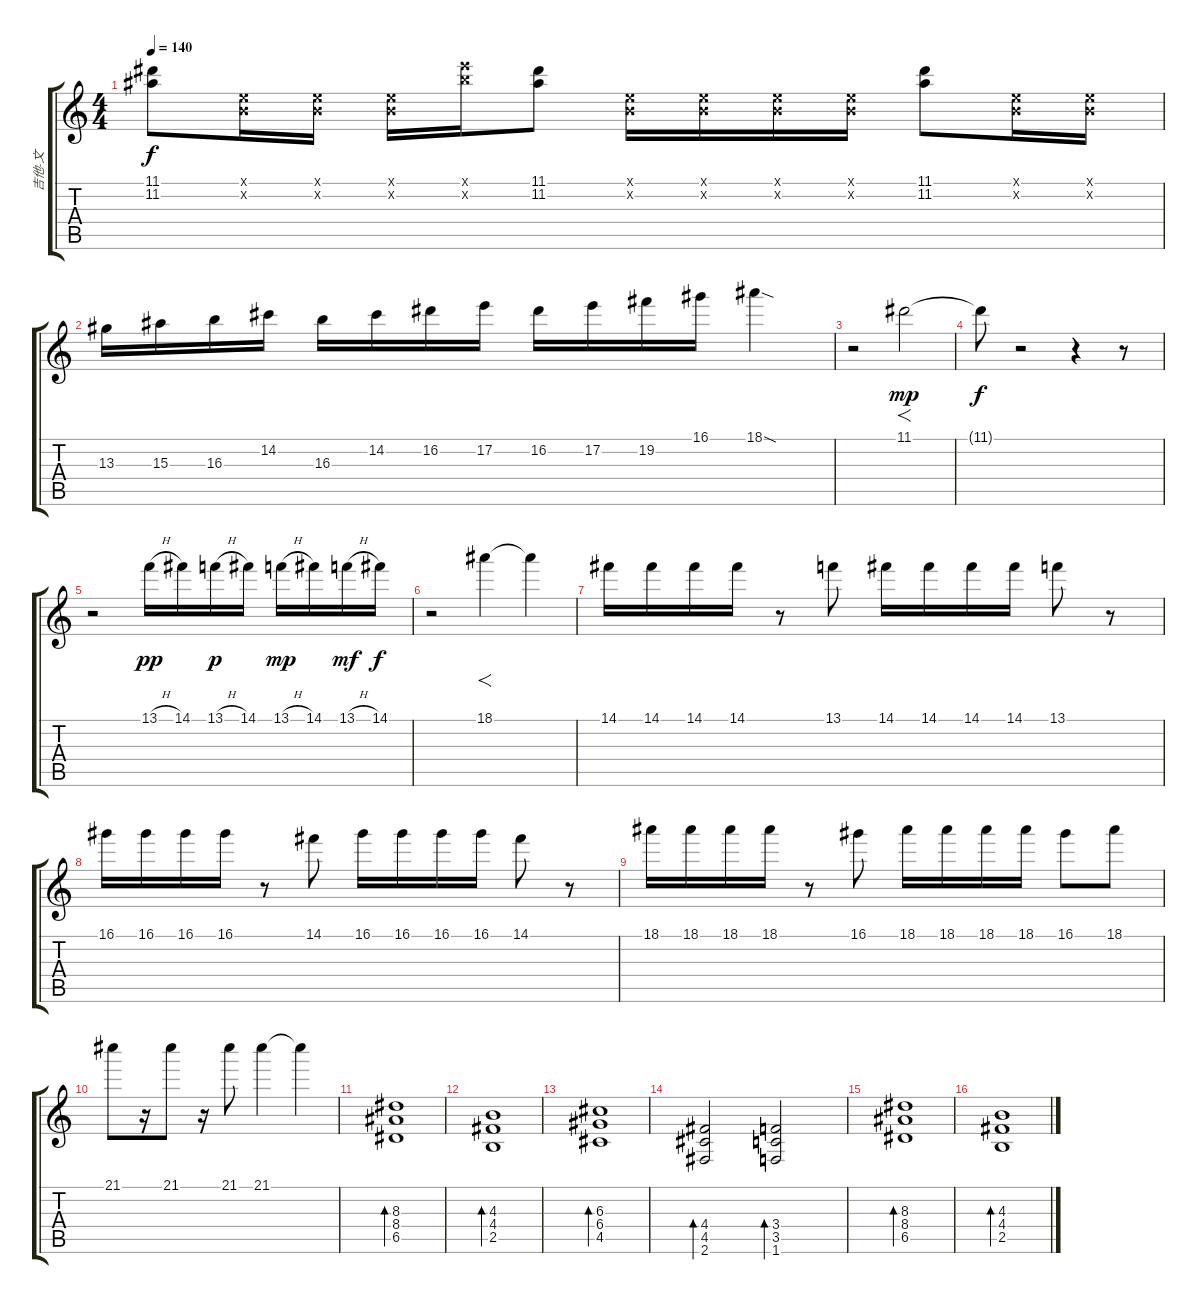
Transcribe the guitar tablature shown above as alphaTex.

\track ("吉他-文" "吉他-文") {instrument overdrivenguitar}
\staff {score tabs}
\tuning (E4 B3 G3 D3 A2 E2) {hide}
\ts (4 4)
\tempo 140
\clef g2
\ks c
(11.1 11.2).8{dy f} (0.1{x} 0.2{x}).16 (0.1{x} 0.2{x}).16 (0.1{x} 0.2{x}).16 (12.1{x} 12.2{x}).16 (11.1 11.2).8 (0.1{x} 0.2{x}).16 (0.1{x} 0.2{x}).16 (0.1{x} 0.2{x}).16 (0.1{x} 0.2{x}).16 (11.1 11.2).8 (0.1{x} 0.2{x}).16 (0.1{x} 0.2{x}).16 |
13.3.16 15.3.16 16.3.16 14.2.16 16.3.16 14.2.16 16.2.16 17.2.16 16.2.16 17.2.16 19.2.16 16.1.16 18.1{sod}.4 |
r.2 11.1.2{f dy mp} |
11.1{t}.8{dy f} r.2 r.4 r.8 |
r.2 13.1{h}.16{dy pp} 14.1.16 13.1{h}.16{dy p} 14.1.16 13.1{h}.16{dy mp} 14.1.16 13.1{h}.16{dy mf} 14.1.16{dy f} |
r.2 18.1.4{f} 18.1{t}.4 |
14.1.16 14.1.16 14.1.16 14.1.16 r.8 13.1.8 14.1.16 14.1.16 14.1.16 14.1.16 13.1.8 r.8 |
16.1.16 16.1.16 16.1.16 16.1.16 r.8 14.1.8 16.1.16 16.1.16 16.1.16 16.1.16 14.1.8 r.8 |
18.1.16 18.1.16 18.1.16 18.1.16 r.8 16.1.8 18.1.16 18.1.16 18.1.16 18.1.16 16.1.8 18.1.8 |
21.1.8 r.16 21.1.8 r.16 21.1.8 21.1.4 21.1{t}.4 |
(8.3 8.4 6.5).1{bd 480 volume 9 instrument acousticguitarsteel} |
(4.3 4.4 2.5).1{bd 480} |
(6.3 6.4 4.5).1{bd 480} |
(4.4 4.5 2.6).2{bd 480} (3.4 3.5 1.6).2{bd 480} |
(8.3 8.4 6.5).1{bd 480} |
(4.3 4.4 2.5).1{bd 480}
